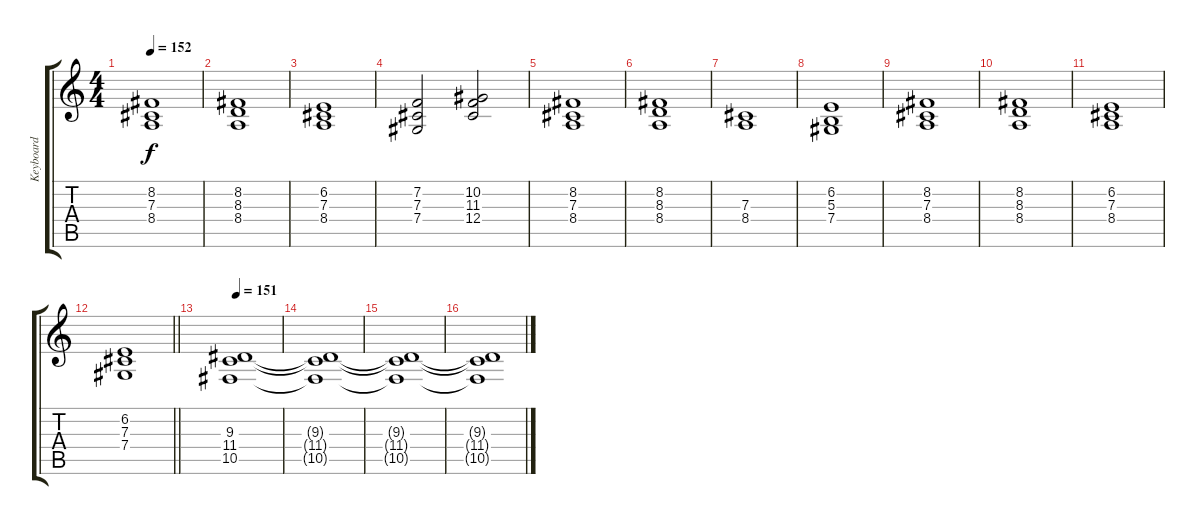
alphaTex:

\track ("Keyboard" "Keyboard") {instrument choiraahs}
\staff {score tabs}
\tuning (Eb4 Bb3 Gb3 Db3 Ab2 Eb2) {hide}
\ts (4 4)
\tempo 152
\clef g2
\ks c
(8.2 7.3 8.4).1{dy f} |
(8.2 8.3 8.4).1 |
(6.2 7.3 8.4).1 |
(7.2 7.3 7.4).2 (10.2 11.3 12.4).2 |
(8.2 7.3 8.4).1 |
(8.2 8.3 8.4).1 |
(7.3 8.4).1 |
(6.2 5.3 7.4).1 |
(8.2 7.3 8.4).1 |
(8.2 8.3 8.4).1 |
(6.2 7.3 8.4).1 |
\barLineRight lightlight
(6.2 7.3 7.4).1 |
\section ("" "")
\tempo 151
(9.3 11.4 10.5).1 |
(9.3{t} 11.4{t} 10.5{t}).1 |
(9.3{t} 11.4{t} 10.5{t}).1 |
(9.3{t} 11.4{t} 10.5{t}).1
